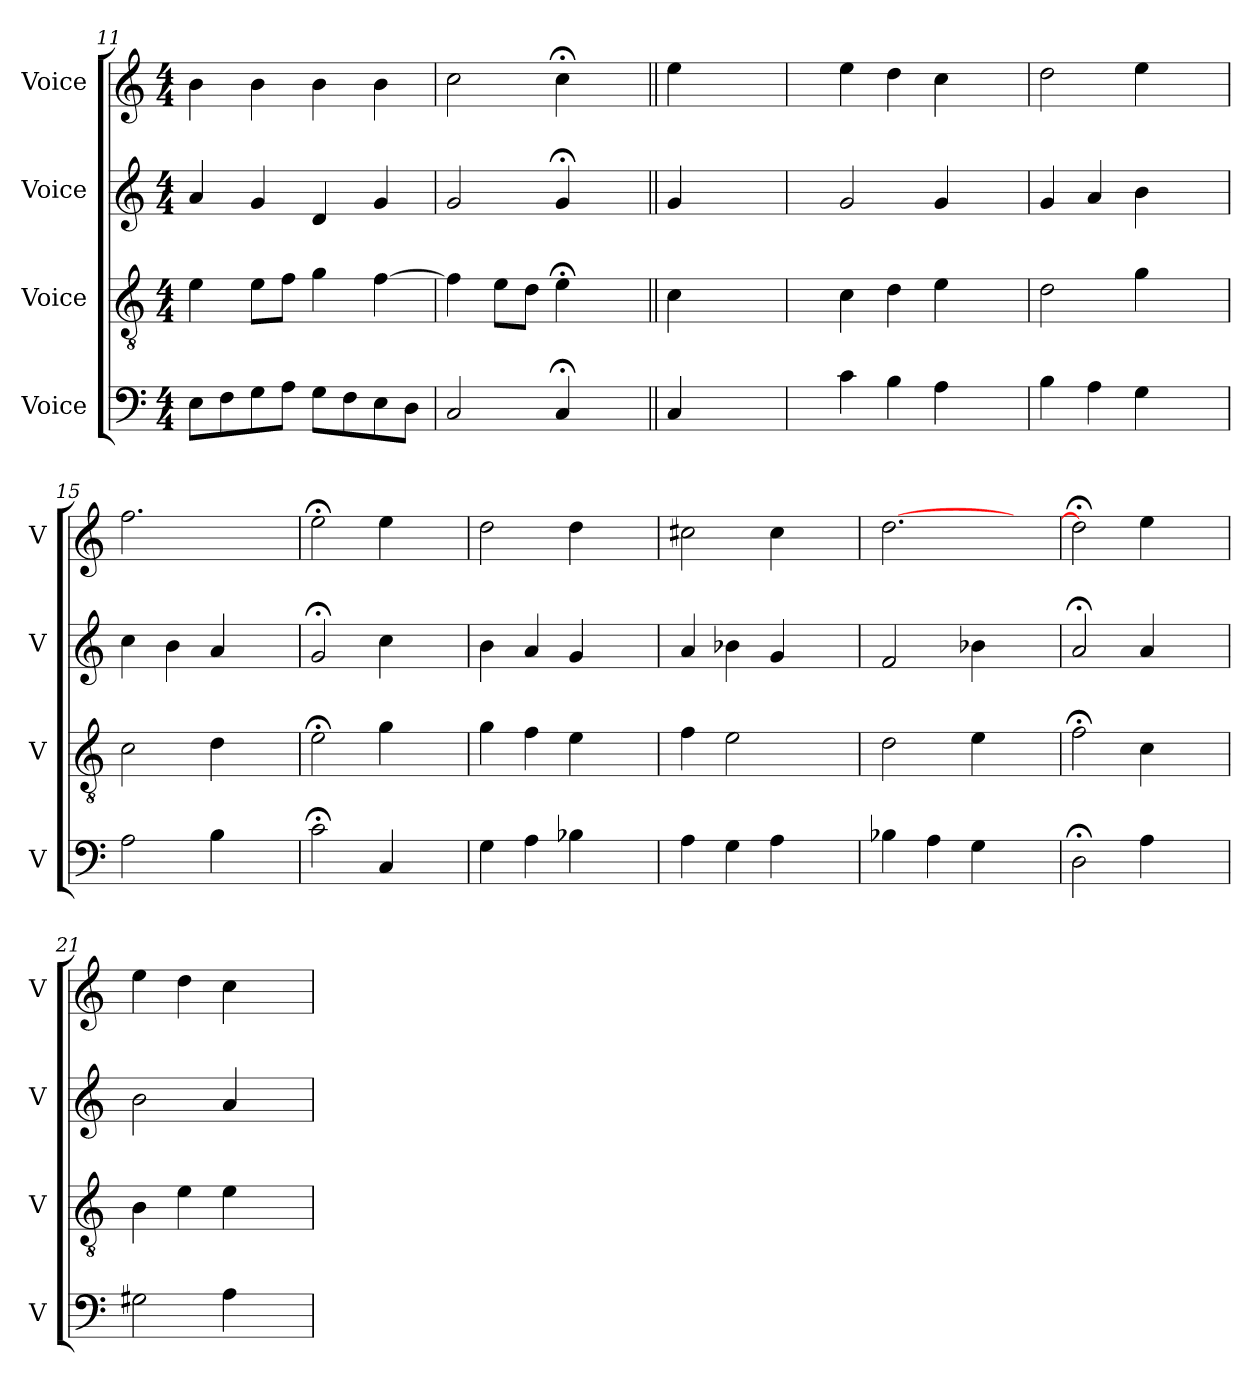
**kern	**kern	**kern	**kern
*part4	*part3	*part2	*part1
*staff4	*staff3	*staff2	*staff1
*I"Voice	*I"Voice	*I"Voice	*I"Voice
*I'V	*I'V	*I'V	*I'V
*clefF4	*clefGv2	*clefG2	*clefG2
*k[]	*k[]	*k[]	*k[]
*M4/4	*M4/4	*M4/4	*M4/4
=11	=11	=11	=11
8E\L	4e\	4a/	4b\
8F\	.	.	.
8G\	8e\L	4g/	4b\
8A\J	8f\J	.	.
8G\L	4g\	4d/	4b\
8F\	.	.	.
8E\	[4f\	4g/	4b\
8D\J	.	.	.
=12	=12	=12	=12
2C/	4f\]	2g/	2cc\
.	8e\L	.	.
.	8d\J	.	.
4C;/	4e;\	4g;/	4cc;\
4ryy	4ryy	4ryy	4ryy
=||	=||	=||	=||
4C/	4c\	4g/	4ee\
2ryy	2ryy	2ryy	2ryy
!!LO:PB:g=z
=13	=13	=13	=13
4ryy	4ryy	4ryy	4ryy
4c\	4c\	2g/	4ee\
4B\	4d\	.	4dd\
4A\	4e\	4g/	4cc\
4ryy	4ryy	4ryy	4ryy
=14	=14	=14	=14
4B\	2d\	4g/	2dd\
4A\	.	4a/	.
4G\	4g\	4b\	4ee\
4ryy	4ryy	4ryy	4ryy
=15	=15	=15	=15
2A\	2c\	4cc\	2.ff\
.	.	4b\	.
4B\	4d\	4a/	.
4ryy	4ryy	4ryy	4ryy
=16	=16	=16	=16
2c;\	2e;\	2g;/	2ee;\
4C/	4g\	4cc\	4ee\
4ryy	4ryy	4ryy	4ryy
=17	=17	=17	=17
4G\	4g\	4b\	2dd\
4A\	4f\	4a/	.
4B-X\	4e\	4g/	4dd\
4ryy	4ryy	4ryy	4ryy
=18	=18	=18	=18
4A\	4f\	4a/	2cc#X\
4G\	2e\	4b-X\	.
4A\	.	4g/	4cc#\
4ryy	4ryy	4ryy	4ryy
!!LO:LB:g=z
=19	=19	=19	=19
4B-X\	2d\	2f/	[2.dd\
4A\	.	.	.
4G\	4e\	4b-X\	.
4ryy	4ryy	4ryy	4ryy
=20	=20	=20	=20
2D;\	2f;\	2a;/	2dd;\]
4A\	4c\	4a/	4ee\
4ryy	4ryy	4ryy	4ryy
=21	=21	=21	=21
2G#X\	4B\	2b\	4ee\
.	4e\	.	4dd\
4A\	4e\	4a/	4cc\
4ryy	4ryy	4ryy	4ryy
=	=	=	=
*-	*-	*-	*-
